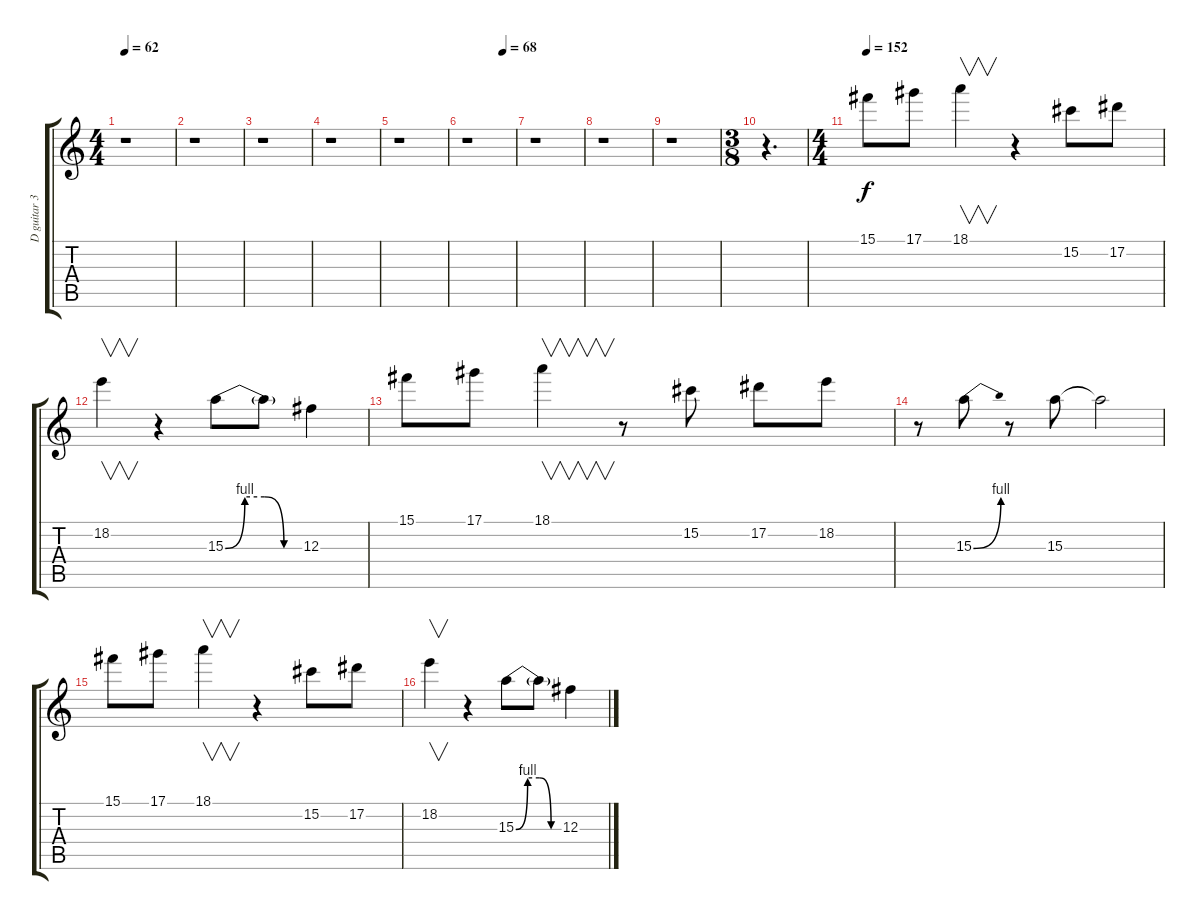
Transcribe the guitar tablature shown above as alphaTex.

\track ("D guitar 3" "D guitar 3") {instrument distortionguitar}
\staff {score tabs}
\tuning (Eb4 Bb3 Gb3 Db3 Ab2 Eb2) {hide}
\ts (4 4)
\tempo 62
\clef g2
\ks c
r.1{dy f} |
r.1 |
r.1 |
r.1 |
r.1 |
\tempo (68 0.75)
r.1 |
r.1 |
r.1 |
r.1 |
\ts (3 8)
r.4{d} |
\ts (4 4)
\tempo 152
15.1.8 17.1.8 18.1.4{v} r.4 15.2.8 17.2.8 |
18.2.4{v} r.4 15.3{be (custom 0 0 15 4 30 4 45 0 60 0)}.8 15.3{t}.8 12.3.4 |
15.1.8 17.1.8 18.1.4{v} r.8 15.2.8 17.2.8 18.2.8 |
r.8 15.3{be (bend 0 0 60 4)}.8 r.8 15.3.8 15.3{t}.2 |
15.1.8 17.1.8 18.1.4{v} r.4 15.2.8 17.2.8 |
18.2.4{v} r.4 15.3{be (custom 0 0 15 4 30 4 45 0 60 0)}.8 15.3{t}.8 12.3.4
